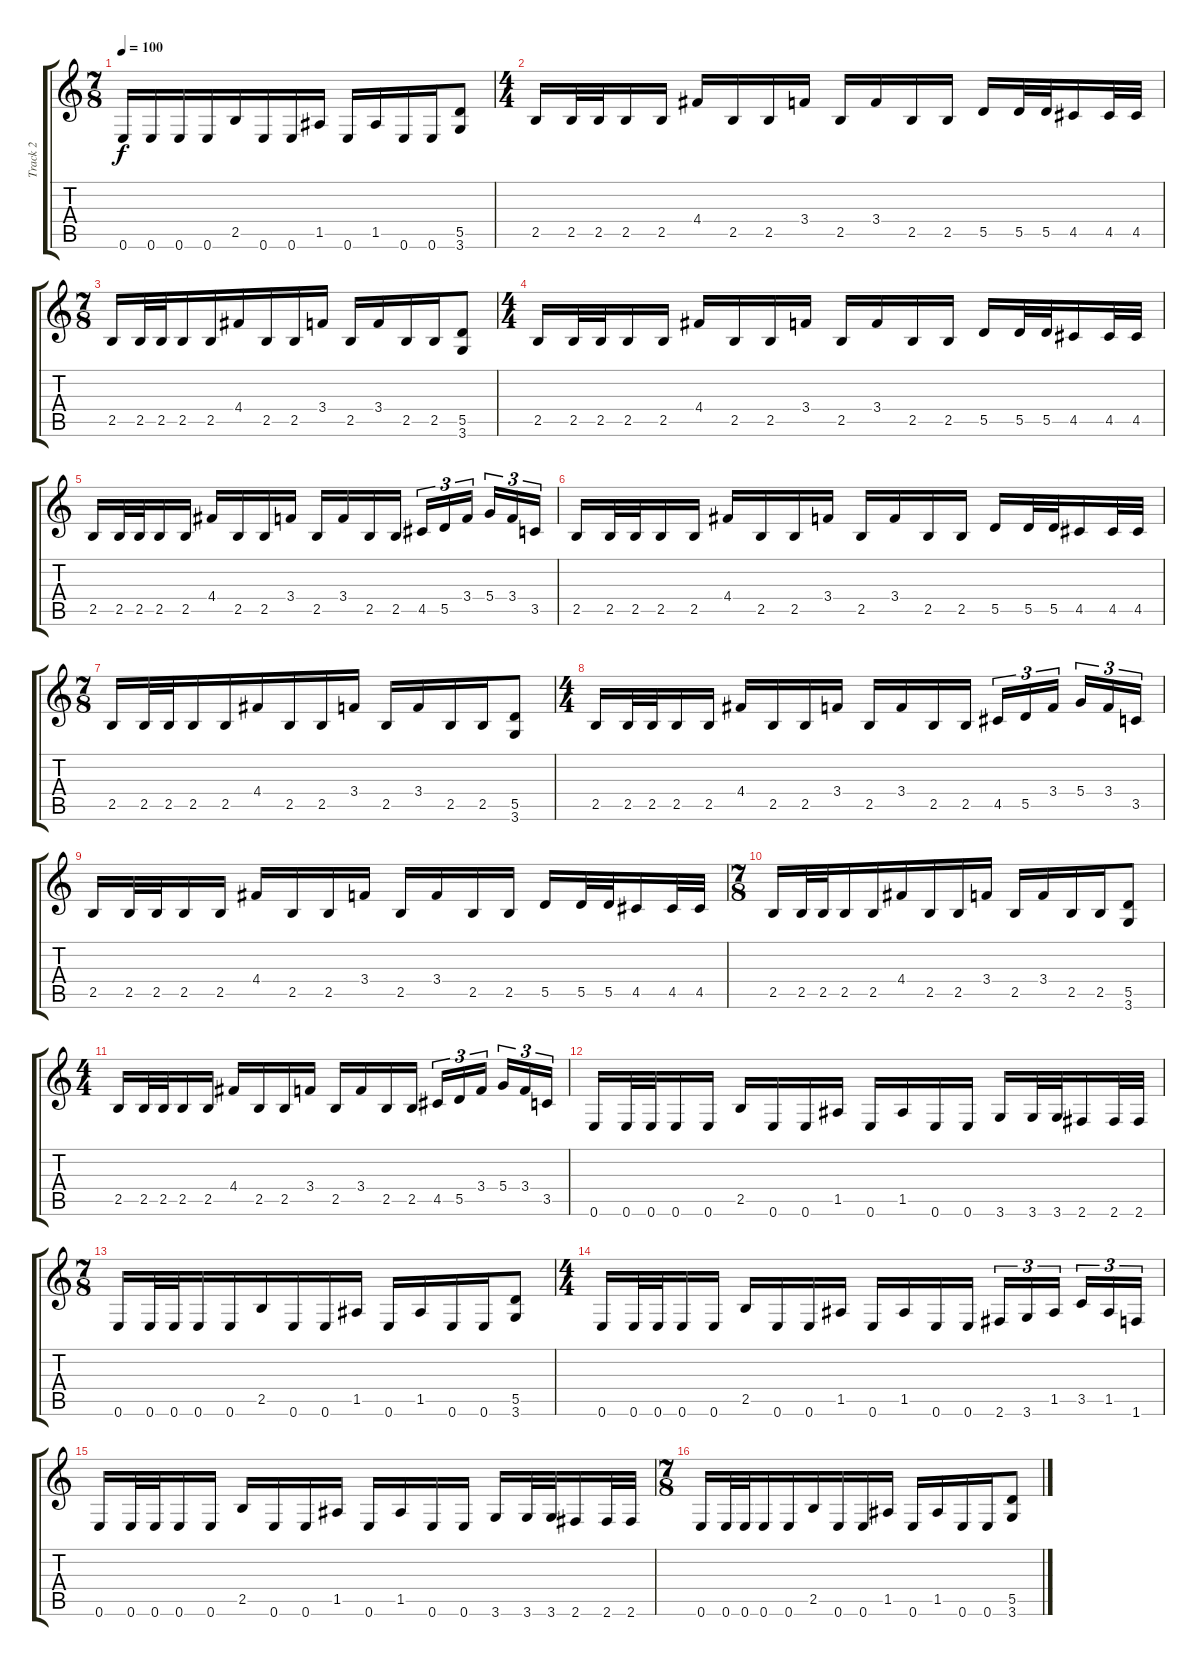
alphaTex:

\track ("Track 2" "Track 2") {instrument distortionguitar}
\staff {score tabs}
\tuning (E4 B3 G3 D3 A2 E2) {hide}
\ts (7 8)
\tempo 100
\clef g2
\ks c
0.6.16{dy f} 0.6.16 0.6.16 0.6.16 2.5.16 0.6.16 0.6.16 1.5.16 0.6.16 1.5.16 0.6.16 0.6.16 (5.5 3.6).8 |
\ts (4 4)
2.5.16{balance 8} 2.5.32 2.5.32 2.5.16 2.5.16 4.4.16 2.5.16 2.5.16 3.4.16 2.5.16 3.4.16 2.5.16 2.5.16 5.5.16 5.5.32 5.5.32 4.5.16 4.5.32 4.5.32 |
\ts (7 8)
2.5.16{balance 8} 2.5.32 2.5.32 2.5.16 2.5.16 4.4.16 2.5.16 2.5.16 3.4.16 2.5.16 3.4.16 2.5.16 2.5.16 (5.5 3.6).8 |
\ts (4 4)
2.5.16{balance 8} 2.5.32 2.5.32 2.5.16 2.5.16 4.4.16 2.5.16 2.5.16 3.4.16 2.5.16 3.4.16 2.5.16 2.5.16 5.5.16 5.5.32 5.5.32 4.5.16 4.5.32 4.5.32 |
2.5.16{balance 8} 2.5.32 2.5.32 2.5.16 2.5.16 4.4.16 2.5.16 2.5.16 3.4.16 2.5.16 3.4.16 2.5.16 2.5.16 4.5.16{tu (3 2)} 5.5.16{tu (3 2)} 3.4.16{tu (3 2)} 5.4.16{tu (3 2)} 3.4.16{tu (3 2)} 3.5.16{tu (3 2)} |
2.5.16{balance 8} 2.5.32 2.5.32 2.5.16 2.5.16 4.4.16 2.5.16 2.5.16 3.4.16 2.5.16 3.4.16 2.5.16 2.5.16 5.5.16 5.5.32 5.5.32 4.5.16 4.5.32 4.5.32 |
\ts (7 8)
2.5.16{balance 8} 2.5.32 2.5.32 2.5.16 2.5.16 4.4.16 2.5.16 2.5.16 3.4.16 2.5.16 3.4.16 2.5.16 2.5.16 (5.5 3.6).8 |
\ts (4 4)
2.5.16{balance 8} 2.5.32 2.5.32 2.5.16 2.5.16 4.4.16 2.5.16 2.5.16 3.4.16 2.5.16 3.4.16 2.5.16 2.5.16 4.5.16{tu (3 2)} 5.5.16{tu (3 2)} 3.4.16{tu (3 2)} 5.4.16{tu (3 2)} 3.4.16{tu (3 2)} 3.5.16{tu (3 2)} |
2.5.16{balance 8} 2.5.32 2.5.32 2.5.16 2.5.16 4.4.16 2.5.16 2.5.16 3.4.16 2.5.16 3.4.16 2.5.16 2.5.16 5.5.16 5.5.32 5.5.32 4.5.16 4.5.32 4.5.32 |
\ts (7 8)
2.5.16{balance 8} 2.5.32 2.5.32 2.5.16 2.5.16 4.4.16 2.5.16 2.5.16 3.4.16 2.5.16 3.4.16 2.5.16 2.5.16 (5.5 3.6).8 |
\ts (4 4)
2.5.16{balance 8} 2.5.32 2.5.32 2.5.16 2.5.16 4.4.16 2.5.16 2.5.16 3.4.16 2.5.16 3.4.16 2.5.16 2.5.16 4.5.16{tu (3 2)} 5.5.16{tu (3 2)} 3.4.16{tu (3 2)} 5.4.16{tu (3 2)} 3.4.16{tu (3 2)} 3.5.16{tu (3 2)} |
0.6.16{balance 8} 0.6.32 0.6.32 0.6.16 0.6.16 2.5.16 0.6.16 0.6.16 1.5.16 0.6.16 1.5.16 0.6.16 0.6.16 3.6.16 3.6.32 3.6.32 2.6.16 2.6.32 2.6.32 |
\ts (7 8)
0.6.16{balance 8} 0.6.32 0.6.32 0.6.16 0.6.16 2.5.16 0.6.16 0.6.16 1.5.16 0.6.16 1.5.16 0.6.16 0.6.16 (5.5 3.6).8 |
\ts (4 4)
0.6.16{balance 8} 0.6.32 0.6.32 0.6.16 0.6.16 2.5.16 0.6.16 0.6.16 1.5.16 0.6.16 1.5.16 0.6.16 0.6.16 2.6.16{tu (3 2)} 3.6.16{tu (3 2)} 1.5.16{tu (3 2)} 3.5.16{tu (3 2)} 1.5.16{tu (3 2)} 1.6.16{tu (3 2)} |
0.6.16{balance 8} 0.6.32 0.6.32 0.6.16 0.6.16 2.5.16 0.6.16 0.6.16 1.5.16 0.6.16 1.5.16 0.6.16 0.6.16 3.6.16 3.6.32 3.6.32 2.6.16 2.6.32 2.6.32 |
\ts (7 8)
0.6.16{balance 8} 0.6.32 0.6.32 0.6.16 0.6.16 2.5.16 0.6.16 0.6.16 1.5.16 0.6.16 1.5.16 0.6.16 0.6.16 (5.5 3.6).8
